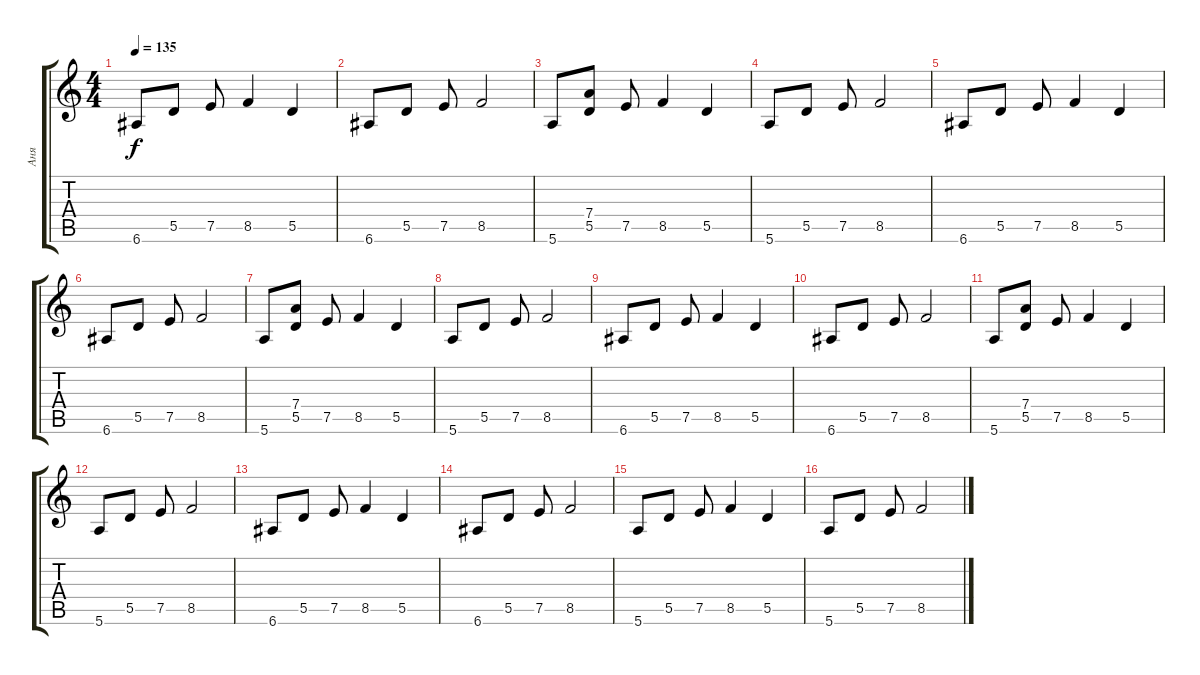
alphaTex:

\track ("Аня" "Аня") {instrument distortionguitar}
\staff {score tabs}
\tuning (E4 B3 G3 D3 A2 E2) {hide}
\ts (4 4)
\tempo 135
\clef g2
\ks c
6.6.8{dy f} 5.5.8 7.5.8 8.5.4 5.5.4 |
6.6.8 5.5.8 7.5.8 8.5.2 |
5.6.8 (7.4 5.5).8 7.5.8 8.5.4 5.5.4 |
5.6.8 5.5.8 7.5.8 8.5.2 |
6.6.8 5.5.8 7.5.8 8.5.4 5.5.4 |
6.6.8 5.5.8 7.5.8 8.5.2 |
5.6.8 (7.4 5.5).8 7.5.8 8.5.4 5.5.4 |
5.6.8 5.5.8 7.5.8 8.5.2 |
6.6.8 5.5.8 7.5.8 8.5.4 5.5.4 |
6.6.8 5.5.8 7.5.8 8.5.2 |
5.6.8 (7.4 5.5).8 7.5.8 8.5.4 5.5.4 |
5.6.8 5.5.8 7.5.8 8.5.2 |
6.6.8 5.5.8 7.5.8 8.5.4 5.5.4 |
6.6.8 5.5.8 7.5.8 8.5.2 |
5.6.8 5.5.8 7.5.8 8.5.4 5.5.4 |
5.6.8 5.5.8 7.5.8 8.5.2
